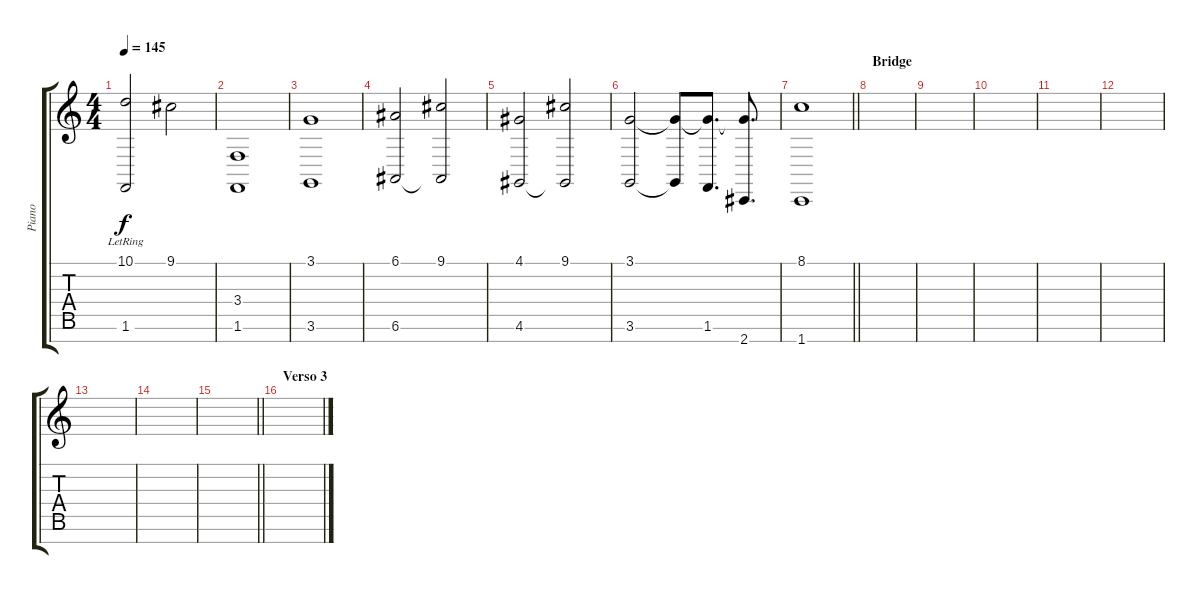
\track ("Piano" "Piano") {instrument acousticgrandpiano}
\staff {score tabs}
\tuning (E4 B3 G3 D3 A2 E2 B1) {hide}
\ts (4 4)
\tempo 145
\clef g2
\ks c
(10.1 1.6{lr}).2{dy f} 9.1.2 |
(3.4 1.6).1 |
(3.1 3.6).1 |
(6.1 6.6).2 (9.1 6.6{t}).2 |
(4.1 4.6).2 (9.1 4.6{t}).2 |
(3.1 3.6).2 (3.1{t} 3.6{t}).8 (3.1{t} 1.6).8{d} (3.1{t} 2.7).8{d} |
\barLineRight lightlight
(8.1 1.7).1 |
\section ("" "Bridge")
|
|
|
|
|
|
|
\barLineRight lightlight
|
\section ("" "Verso 3")
